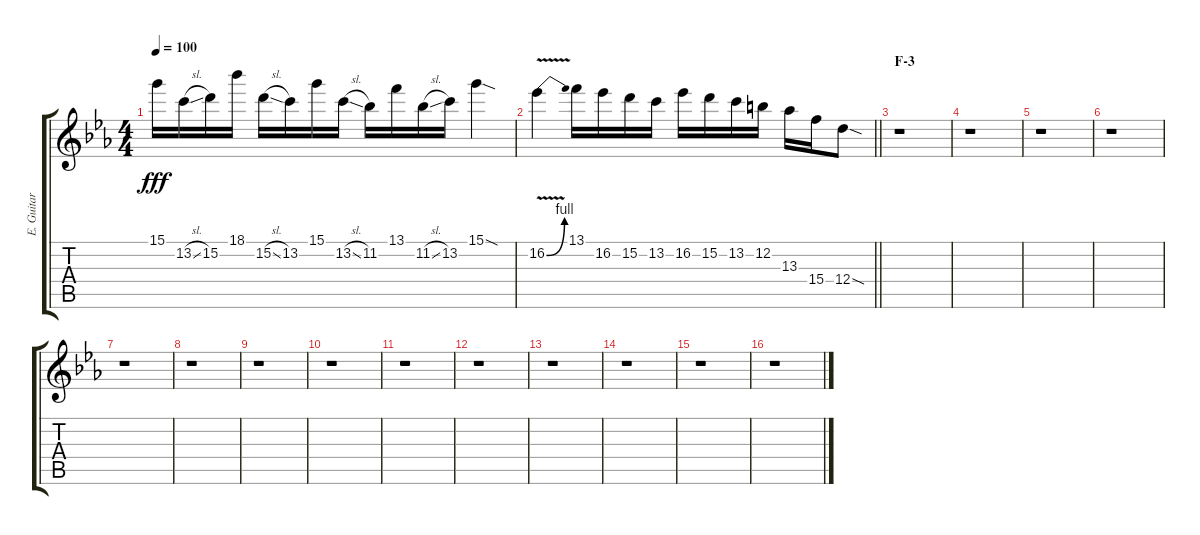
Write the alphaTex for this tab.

\track ("E. Guitar III" "E. Guitar ") {instrument electricguitarclean}
\staff {score tabs}
\tuning (E4 B3 G3 D3 A2 E2) {hide}
\ts (4 4)
\tempo 100
\clef g2
\ks eb
15.1.16{dy fff} 13.2{sl}.16 15.2.16 18.1.16 15.2{sl}.16 13.2.16 15.1.16 13.2{sl}.16 11.2.16 13.1.16 11.2{sl}.16 13.2.16 15.1{sod}.4 |
\barLineRight lightlight
16.2{be (bend 0 0 60 4) v}.4 13.1.16 16.2.16 15.2.16 13.2.16 16.2.16 15.2.16 13.2.16 12.2.16 13.3.16 15.4.16 12.4{sod}.8 |
\section ("" "F-3")
r.1 |
r.1 |
r.1 |
r.1 |
r.1 |
r.1 |
r.1 |
r.1 |
r.1 |
r.1 |
r.1 |
r.1 |
r.1 |
r.1
